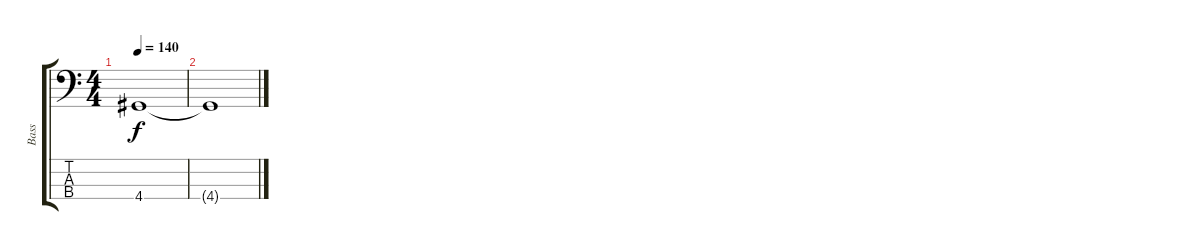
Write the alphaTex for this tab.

\track ("Bass" "Bass") {instrument electricbassfinger}
\staff {score tabs}
\tuning (G2 D2 A1 E1) {hide}
\ts (4 4)
\tempo 140
\clef f4
\ks c
4.4.1{dy f} |
4.4{t}.1
